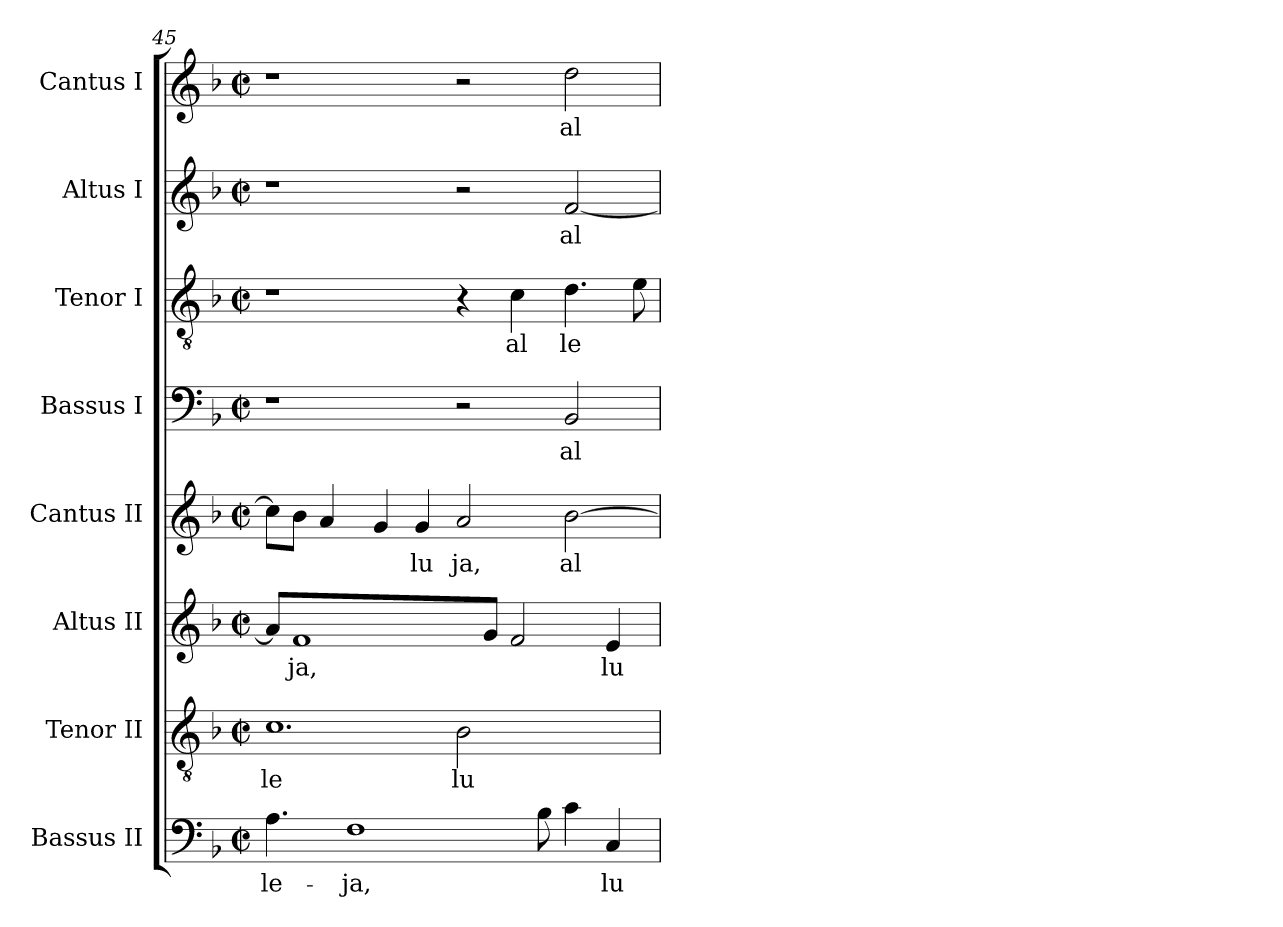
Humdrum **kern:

**kern	**text	**kern	**text	**kern	**text	**kern	**text	**kern	**text	**kern	**text	**kern	**text	**kern	**text
*part8	*part8	*part7	*part7	*part6	*part6	*part5	*part5	*part4	*part4	*part3	*part3	*part2	*part2	*part1	*part1
*staff8	*staff8	*staff7	*staff7	*staff6	*staff6	*staff5	*staff5	*staff4	*staff4	*staff3	*staff3	*staff2	*staff2	*staff1	*staff1
*I"Bassus II	*	*I"Tenor II	*	*I"Altus II	*	*I"Cantus II	*	*I"Bassus I	*	*I"Tenor I	*	*I"Altus I	*	*I"Cantus I	*
*clefF4	*	*clefGv2	*	*clefG2	*	*clefG2	*	*clefF4	*	*clefGv2	*	*clefG2	*	*clefG2	*
*k[b-]	*	*k[b-]	*	*k[b-]	*	*k[b-]	*	*k[b-]	*	*k[b-]	*	*k[b-]	*	*k[b-]	*
*F:	*	*F:	*	*F:	*	*F:	*	*F:	*	*F:	*	*F:	*	*F:	*
*M2/2	*	*M2/2	*	*M2/2	*	*M2/2	*	*M2/2	*	*M2/2	*	*M2/2	*	*M2/2	*
*met(c|)	*	*met(c|)	*	*met(c|)	*	*met(c|)	*	*met(c|)	*	*met(c|)	*	*met(c|)	*	*met(c|)	*
=45	=45	=45	=45	=45	=45	=45	=45	=45	=45	=45	=45	=45	=45	=45	=45
!	!LO:LY:b:cj	!LO:N:vis=1.	!LO:LY:b:cj	!	!	!	!	!	!	!	!	!	!	!	!
4.A\	-le-	1c	le	8a/L]	.	8cc\L]	.	1r	.	1r	.	1r	.	1r	.
!	!	!	!	!	!LO:LY:b:cj	!	!	!	!	!	!	!	!	!	!
.	.	.	.	1f	ja,	8b-\J	.	.	.	.	.	.	.	.	.
.	.	.	.	.	.	4a/	.	.	.	.	.	.	.	.	.
!	!LO:LY:b:cj	!	!	!	!	!	!	!	!	!	!	!	!	!	!
1F	-ja,	.	.	.	.	.	.	.	.	.	.	.	.	.	.
.	.	.	.	.	.	4g/	.	.	.	.	.	.	.	.	.
!	!	!	!	!	!	!	!LO:LY:b:cj	!	!	!	!	!	!	!	!
.	.	.	.	.	.	4g/	lu	.	.	.	.	.	.	.	.
!	!	!	!LO:LY:b:cj	!	!	!	!LO:LY:b:cj	!	!	!	!	!	!	!	!
.	.	2B-\	lu	.	.	2a/	ja,	2r	.	4r	.	2r	.	2r	.
.	.	.	.	8g/J	.	.	.	.	.	.	.	.	.	.	.
!	!	!	!	!	!	!	!	!	!	!	!LO:LY:b:cj	!	!	!	!
.	.	.	.	2f/	.	.	.	.	.	4c\	al	.	.	.	.
8B-\	.	.	.	.	.	.	.	.	.	.	.	.	.	.	.
!	!	!	!	!	!	!	!LO:LY:b:cj	!	!LO:LY:b:cj	!	!LO:LY:b:cj	!	!LO:LY:b:cj	!	!LO:LY:b:cj
4c\	.	2ryy	.	.	.	[>2b-\	al	2BB-/	al	4.d\	le	[>2f/	al	2dd\	al
!	!LO:LY:b:cj	!	!	!	!LO:LY:b:cj	!	!	!	!	!	!	!	!	!	!
4C/	-lu-	.	.	4e/	lu	.	.	.	.	.	.	.	.	.	.
.	.	.	.	.	.	.	.	.	.	8e\	.	.	.	.	.
=	=	=	=	=	=	=	=	=	=	=	=	=	=	=	=
*-	*-	*-	*-	*-	*-	*-	*-	*-	*-	*-	*-	*-	*-	*-	*-
